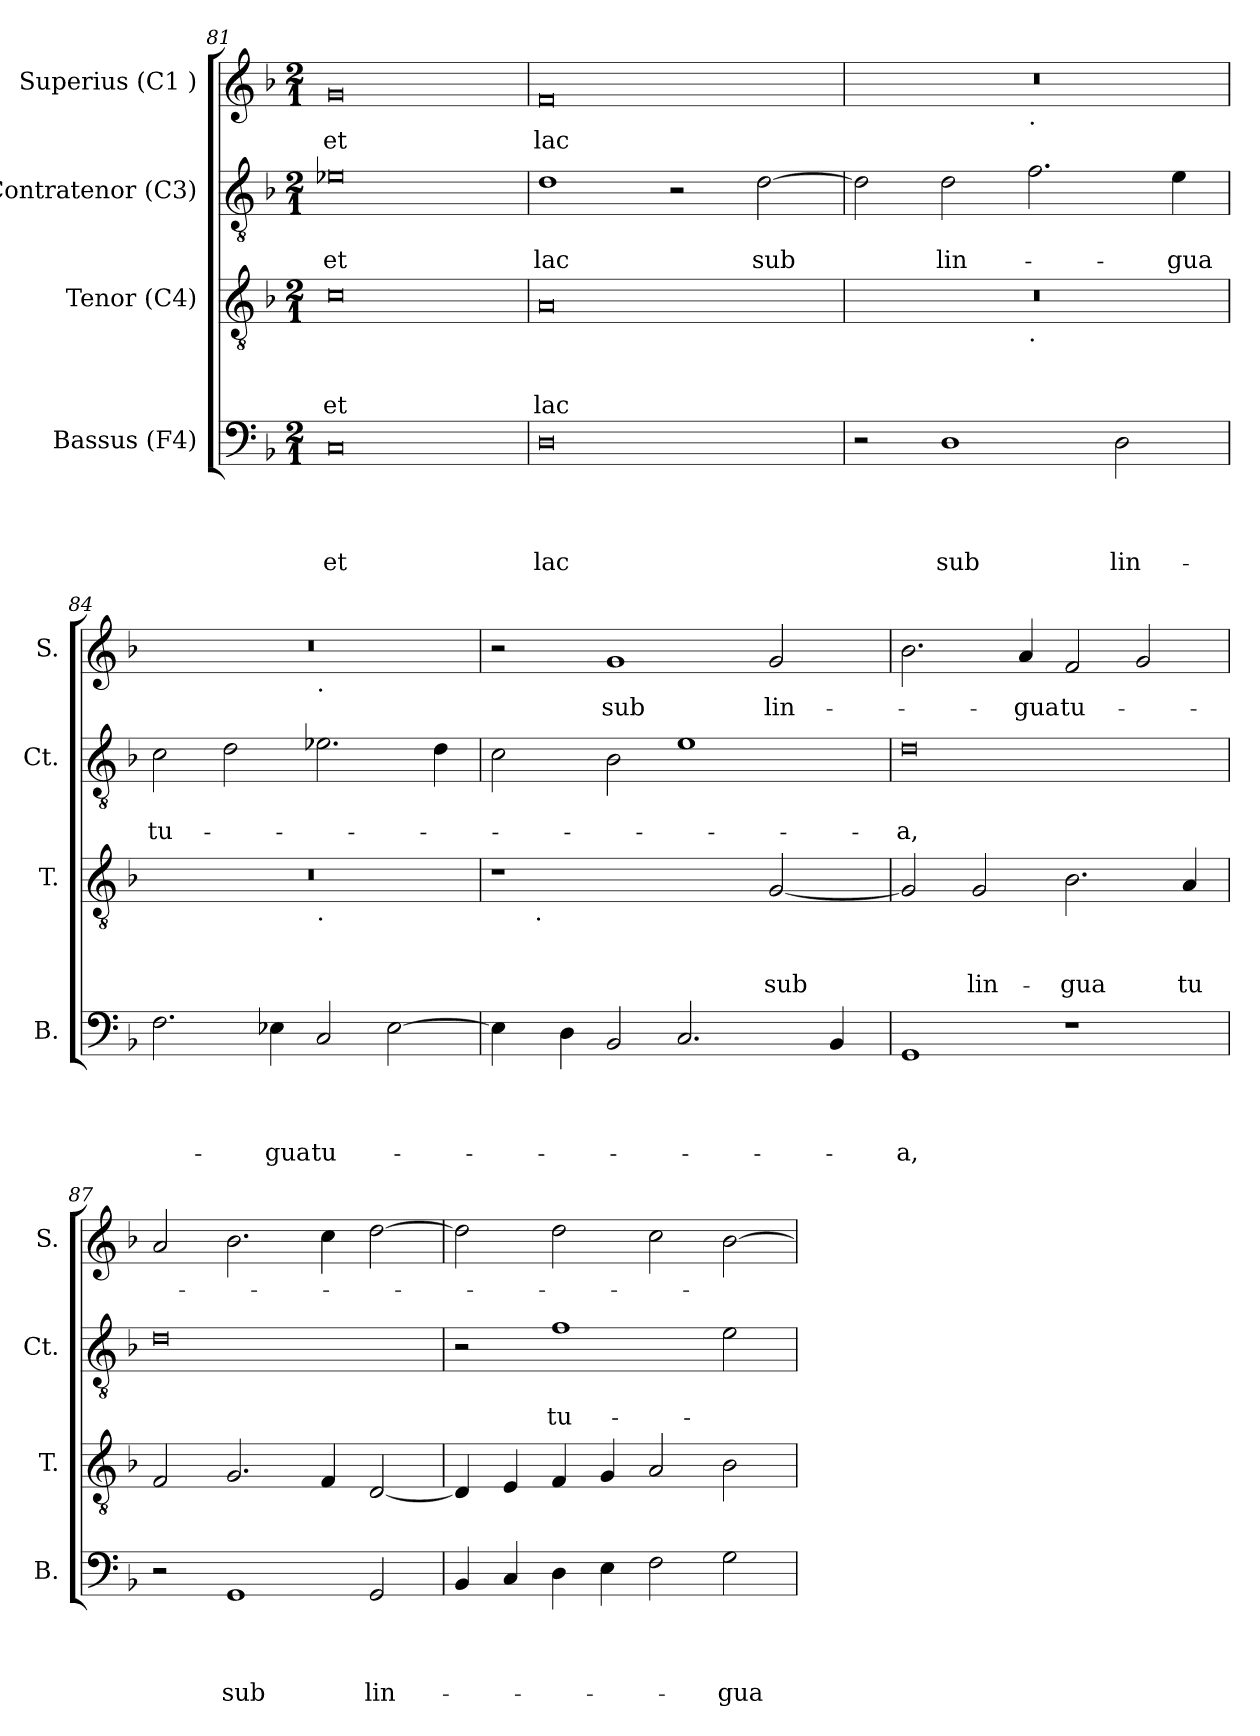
**kern	**text	**text	**text	**text	**kern	**text	**text	**text	**kern	**text	**text	**kern	**text
*part4	*part4	*part4	*part4	*part4	*part3	*part3	*part3	*part3	*part2	*part2	*part2	*part1	*part1
*staff4	*staff4	*staff4	*staff4	*staff4	*staff3	*staff3	*staff3	*staff3	*staff2	*staff2	*staff2	*staff1	*staff1
*I"Bassus (F4)	*	*	*	*	*I"Tenor (C4)	*	*	*	*I"Contratenor (C3)	*	*	*I"Superius (C1 )	*
*I'B.	*	*	*	*	*I'T.	*	*	*	*I'Ct.	*	*	*I'S.	*
*clefF4	*	*	*	*	*clefGv2	*	*	*	*clefGv2	*	*	*clefG2	*
*k[b-]	*	*	*	*	*k[b-]	*	*	*	*k[b-]	*	*	*k[b-]	*
*F:	*	*	*	*	*F:	*	*	*	*F:	*	*	*F:	*
*M2/1	*	*	*	*	*M2/1	*	*	*	*M2/1	*	*	*M2/1	*
=81	=81	=81	=81	=81	=81	=81	=81	=81	=81	=81	=81	=81	=81
!	!	!	!	!LO:LY:b:rj	!	!	!	!LO:LY:b:rj	!	!	!LO:LY:b:rj	!	!LO:LY:b:rj
0C	.	.	.	et	0c	.	.	et	0e-X	.	et	0g	et
!!LO:PB:g=z
=82	=82	=82	=82	=82	=82	=82	=82	=82	=82	=82	=82	=82	=82
!	!	!	!	!LO:LY:b:rj	!	!	!	!LO:LY:b:rj	!	!	!LO:LY:b	!	!LO:LY:b:rj
0D	.	.	.	lac	0A	.	.	lac	1d	.	lac	0f	lac
.	.	.	.	.	.	.	.	.	2r	.	.	.	.
!	!	!	!	!	!	!	!	!	!	!	!LO:LY:b	!	!
.	.	.	.	.	.	.	.	.	[>2d\	.	sub	.	.
=83	=83	=83	=83	=83	=83	=83	=83	=83	=83	=83	=83	=83	=83
*	*	*	*	*	*^	*	*	*	*	*	*	*^	*
2r	.	.	.	.	0r	1ryy	.	.	.	2d\]	.	.	0r	1ryy	.
!	!	!	!	!LO:LY:b	!	!	!	!	!	!	!	!LO:LY:b	!	!	!
1D	.	.	.	sub	.	.	.	.	.	2d\	.	lin-	.	.	.
!	!	!	!	!	!	!	!	!	!	!	!	!	!	!LO:TX:b:t=.	!
!	!	!	!	!	!	!LO:TX:b:t=.	!	!	!	!	!	!	!	!	!
.	.	.	.	.	.	1ryy	.	.	.	2.f\	.	.	.	1ryy	.
!	!	!	!	!LO:LY:b	!	!	!	!	!	!	!	!	!	!	!
2D\	.	.	.	lin-	.	.	.	.	.	.	.	.	.	.	.
!	!	!	!	!	!	!	!	!	!	!	!	!LO:LY:b	!	!	!
.	.	.	.	.	.	.	.	.	.	4e\	.	-gua	.	.	.
=84	=84	=84	=84	=84	=84	=84	=84	=84	=84	=84	=84	=84	=84	=84	=84
!	!	!	!	!	!	!	!	!	!	!	!	!LO:LY:b	!	!	!
2.F\	.	.	.	.	0r	1ryy	.	.	.	2c\	.	tu-	0r	1ryy	.
.	.	.	.	.	.	.	.	.	.	2d\	.	.	.	.	.
!	!	!	!	!LO:LY:b	!	!	!	!	!	!	!	!	!	!	!
4E-\	.	.	.	-gua	.	.	.	.	.	.	.	.	.	.	.
!	!	!	!	!	!	!	!	!	!	!	!	!	!	!LO:TX:b:t=.	!
!	!	!	!	!	!	!LO:TX:b:t=.	!	!	!	!	!	!	!	!	!
!	!	!	!	!LO:LY:b	!	!	!	!	!	!	!	!	!	!	!
2C/	.	.	.	tu-	.	1ryy	.	.	.	2.e-\	.	.	.	1ryy	.
[>2E-\	.	.	.	.	.	.	.	.	.	.	.	.	.	.	.
.	.	.	.	.	.	.	.	.	.	4d\	.	.	.	.	.
*	*	*	*	*	*	*	*	*	*	*	*	*	*v	*v	*
=85	=85	=85	=85	=85	=85	=85	=85	=85	=85	=85	=85	=85	=85	=85
4E-\]	.	.	.	.	1r	8ryy	.	.	.	2c\	.	.	2r	.
.	.	.	.	.	.	32ryy	.	.	.	.	.	.	.	.
!	!	!	!	!	!	!LO:TX:b:t=.	!	!	!	!	!	!	!	!
.	.	.	.	.	.	1ryy	.	.	.	.	.	.	.	.
4D\	.	.	.	.	.	.	.	.	.	.	.	.	.	.
!	!	!	!	!	!	!	!	!	!	!	!	!	!	!LO:LY:b
2BB-/	.	.	.	.	.	.	.	.	.	2B-\	.	.	1g	sub
2.C/	.	.	.	.	2ryy	.	.	.	.	1e	.	.	.	.
.	.	.	.	.	.	2ryy	.	.	.	.	.	.	.	.
!	!	!	!	!	!	!	!	!	!LO:LY:b	!	!	!	!	!LO:LY:b
.	.	.	.	.	[<2G/	.	.	.	sub	.	.	.	2g/	lin-
.	.	.	.	.	.	4ryy	.	.	.	.	.	.	.	.
4BB-/	.	.	.	.	.	.	.	.	.	.	.	.	.	.
.	.	.	.	.	.	16.ryy	.	.	.	.	.	.	.	.
=86	=86	=86	=86	=86	=86	=86	=86	=86	=86	=86	=86	=86	=86	=86
!	!	!	!	!LO:LY:b	!	!	!	!	!	!	!	!LO:LY:b:rj	!	!
*	*	*	*	*	*v	*v	*	*	*	*	*	*	*	*
1GG	.	.	.	-a,	2G/]	.	.	.	0d	.	-a,	2.b-\	.
!	!	!	!	!	!	!	!	!LO:LY:b	!	!	!	!	!
.	.	.	.	.	2G/	.	.	lin-	.	.	.	.	.
!	!	!	!	!	!	!	!	!	!	!	!	!	!LO:LY:b
.	.	.	.	.	.	.	.	.	.	.	.	4a/	-gua
!	!	!	!	!	!	!	!	!LO:LY:b	!	!	!	!	!LO:LY:b
1r	.	.	.	.	2.B-\	.	.	-gua	.	.	.	2f/	tu-
.	.	.	.	.	.	.	.	.	.	.	.	2g/	.
!	!	!	!	!	!	!	!	!LO:LY:b	!	!	!	!	!
.	.	.	.	.	4A/	.	.	tu	.	.	.	.	.
!!LO:LB:g=z
=87	=87	=87	=87	=87	=87	=87	=87	=87	=87	=87	=87	=87	=87
2r	.	.	.	.	2F/	.	.	.	0d	.	.	2a/	.
!	!	!	!	!LO:LY:b	!	!	!	!	!	!	!	!	!
1GG	.	.	.	sub	2.G/	.	.	.	.	.	.	2.b-\	.
.	.	.	.	.	4F/	.	.	.	.	.	.	4cc\	.
!	!	!	!	!LO:LY:b	!	!	!	!	!	!	!	!	!
2GG/	.	.	.	lin-	[<2D/	.	.	.	.	.	.	[>2dd\	.
=88	=88	=88	=88	=88	=88	=88	=88	=88	=88	=88	=88	=88	=88
4BB-/	.	.	.	.	4D/]	.	.	.	2r	.	.	2dd\]	.
4C/	.	.	.	.	4E/	.	.	.	.	.	.	.	.
!	!	!	!	!	!	!	!	!	!	!	!LO:LY:b	!	!
4D\	.	.	.	.	4F/	.	.	.	1f	.	tu-	2dd\	.
4E\	.	.	.	.	4G/	.	.	.	.	.	.	.	.
2F\	.	.	.	.	2A/	.	.	.	.	.	.	2cc\	.
!	!	!	!	!LO:LY:b	!	!	!	!	!	!	!	!	!
2G\	.	.	.	-gua	2B-\	.	.	.	2e\	.	.	[>2b-\	.
=	=	=	=	=	=	=	=	=	=	=	=	=	=
*-	*-	*-	*-	*-	*-	*-	*-	*-	*-	*-	*-	*-	*-
